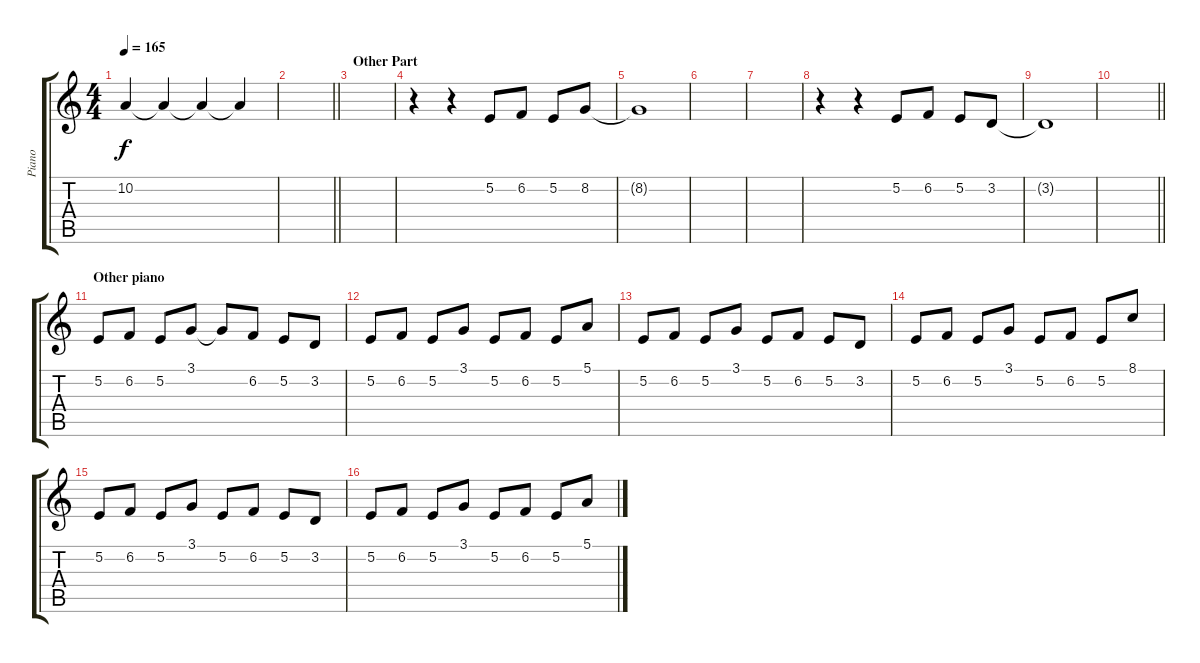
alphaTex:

\track ("Piano" "Piano") {instrument acousticgrandpiano}
\staff {score tabs}
\tuning (E4 B3 G3 D3 A2 E2) {hide}
\ts (4 4)
\tempo 165
\clef g2
\ks c
10.2{t}.4{dy f} 10.2{t}.4 10.2{t}.4 10.2{t}.4 |
\barLineRight lightlight
|
\section ("" "Other Part")
|
r.4 r.4 5.2.8 6.2.8 5.2.8 8.2.8 |
8.2{t}.1 |
|
|
r.4 r.4 5.2.8 6.2.8 5.2.8 3.2.8 |
3.2{t}.1 |
\barLineRight lightlight
|
\section ("" "Other piano")
5.2.8 6.2.8 5.2.8 3.1.8 3.1{t}.8 6.2.8 5.2.8 3.2.8 |
5.2.8 6.2.8 5.2.8 3.1.8 5.2.8 6.2.8 5.2.8 5.1.8 |
5.2.8 6.2.8 5.2.8 3.1.8 5.2.8 6.2.8 5.2.8 3.2.8 |
5.2.8 6.2.8 5.2.8 3.1.8 5.2.8 6.2.8 5.2.8 8.1.8 |
5.2.8 6.2.8 5.2.8 3.1.8 5.2.8 6.2.8 5.2.8 3.2.8 |
5.2.8 6.2.8 5.2.8 3.1.8 5.2.8 6.2.8 5.2.8 5.1.8
